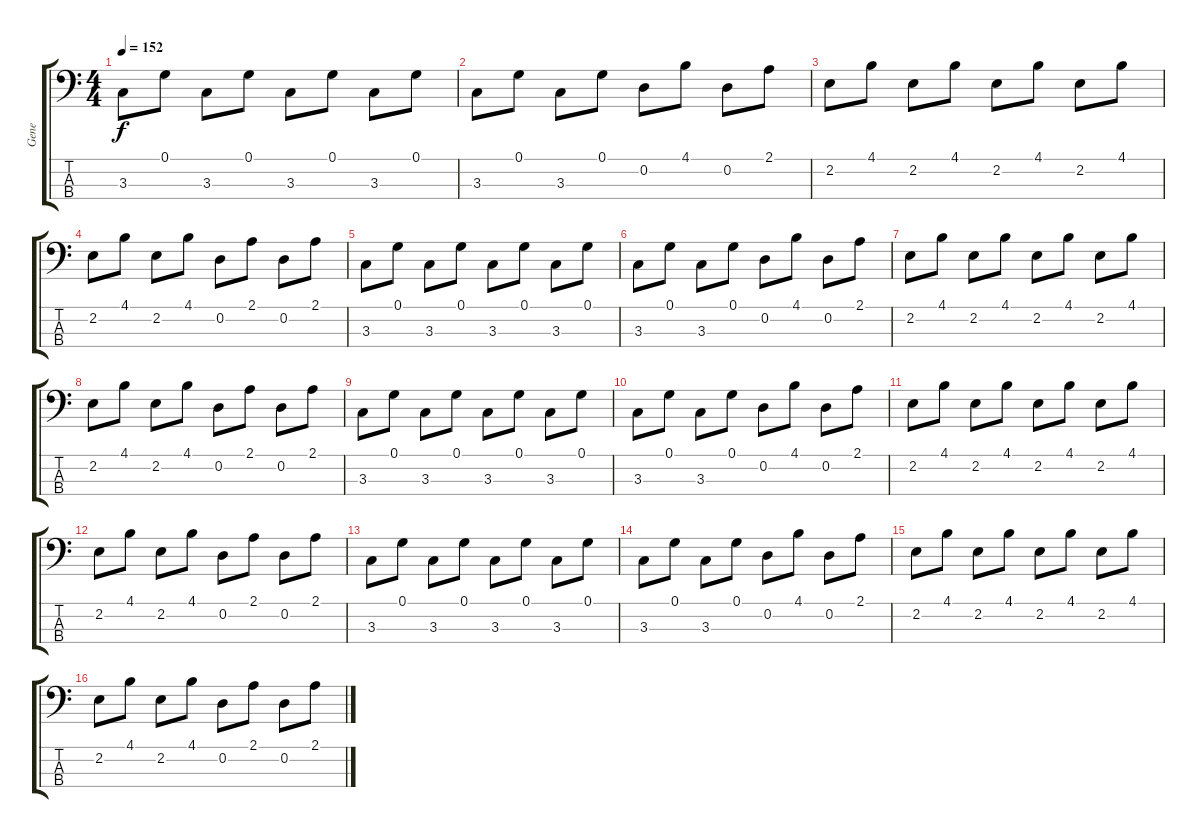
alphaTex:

\track ("Gene" "Gene") {instrument electricbassfinger}
\staff {score tabs}
\tuning (G2 D2 A1 E1) {hide}
\ts (4 4)
\tempo 152
\clef f4
\ks c
3.3.8{dy f} 0.1.8 3.3.8 0.1.8 3.3.8 0.1.8 3.3.8 0.1.8 |
3.3.8 0.1.8 3.3.8 0.1.8 0.2.8 4.1.8 0.2.8 2.1.8 |
2.2.8 4.1.8 2.2.8 4.1.8 2.2.8 4.1.8 2.2.8 4.1.8 |
2.2.8 4.1.8 2.2.8 4.1.8 0.2.8 2.1.8 0.2.8 2.1.8 |
3.3.8 0.1.8 3.3.8 0.1.8 3.3.8 0.1.8 3.3.8 0.1.8 |
3.3.8 0.1.8 3.3.8 0.1.8 0.2.8 4.1.8 0.2.8 2.1.8 |
2.2.8 4.1.8 2.2.8 4.1.8 2.2.8 4.1.8 2.2.8 4.1.8 |
2.2.8 4.1.8 2.2.8 4.1.8 0.2.8 2.1.8 0.2.8 2.1.8 |
3.3.8 0.1.8 3.3.8 0.1.8 3.3.8 0.1.8 3.3.8 0.1.8 |
3.3.8 0.1.8 3.3.8 0.1.8 0.2.8 4.1.8 0.2.8 2.1.8 |
2.2.8 4.1.8 2.2.8 4.1.8 2.2.8 4.1.8 2.2.8 4.1.8 |
2.2.8 4.1.8 2.2.8 4.1.8 0.2.8 2.1.8 0.2.8 2.1.8 |
3.3.8 0.1.8 3.3.8 0.1.8 3.3.8 0.1.8 3.3.8 0.1.8 |
3.3.8 0.1.8 3.3.8 0.1.8 0.2.8 4.1.8 0.2.8 2.1.8 |
2.2.8 4.1.8 2.2.8 4.1.8 2.2.8 4.1.8 2.2.8 4.1.8 |
2.2.8 4.1.8 2.2.8 4.1.8 0.2.8 2.1.8 0.2.8 2.1.8
